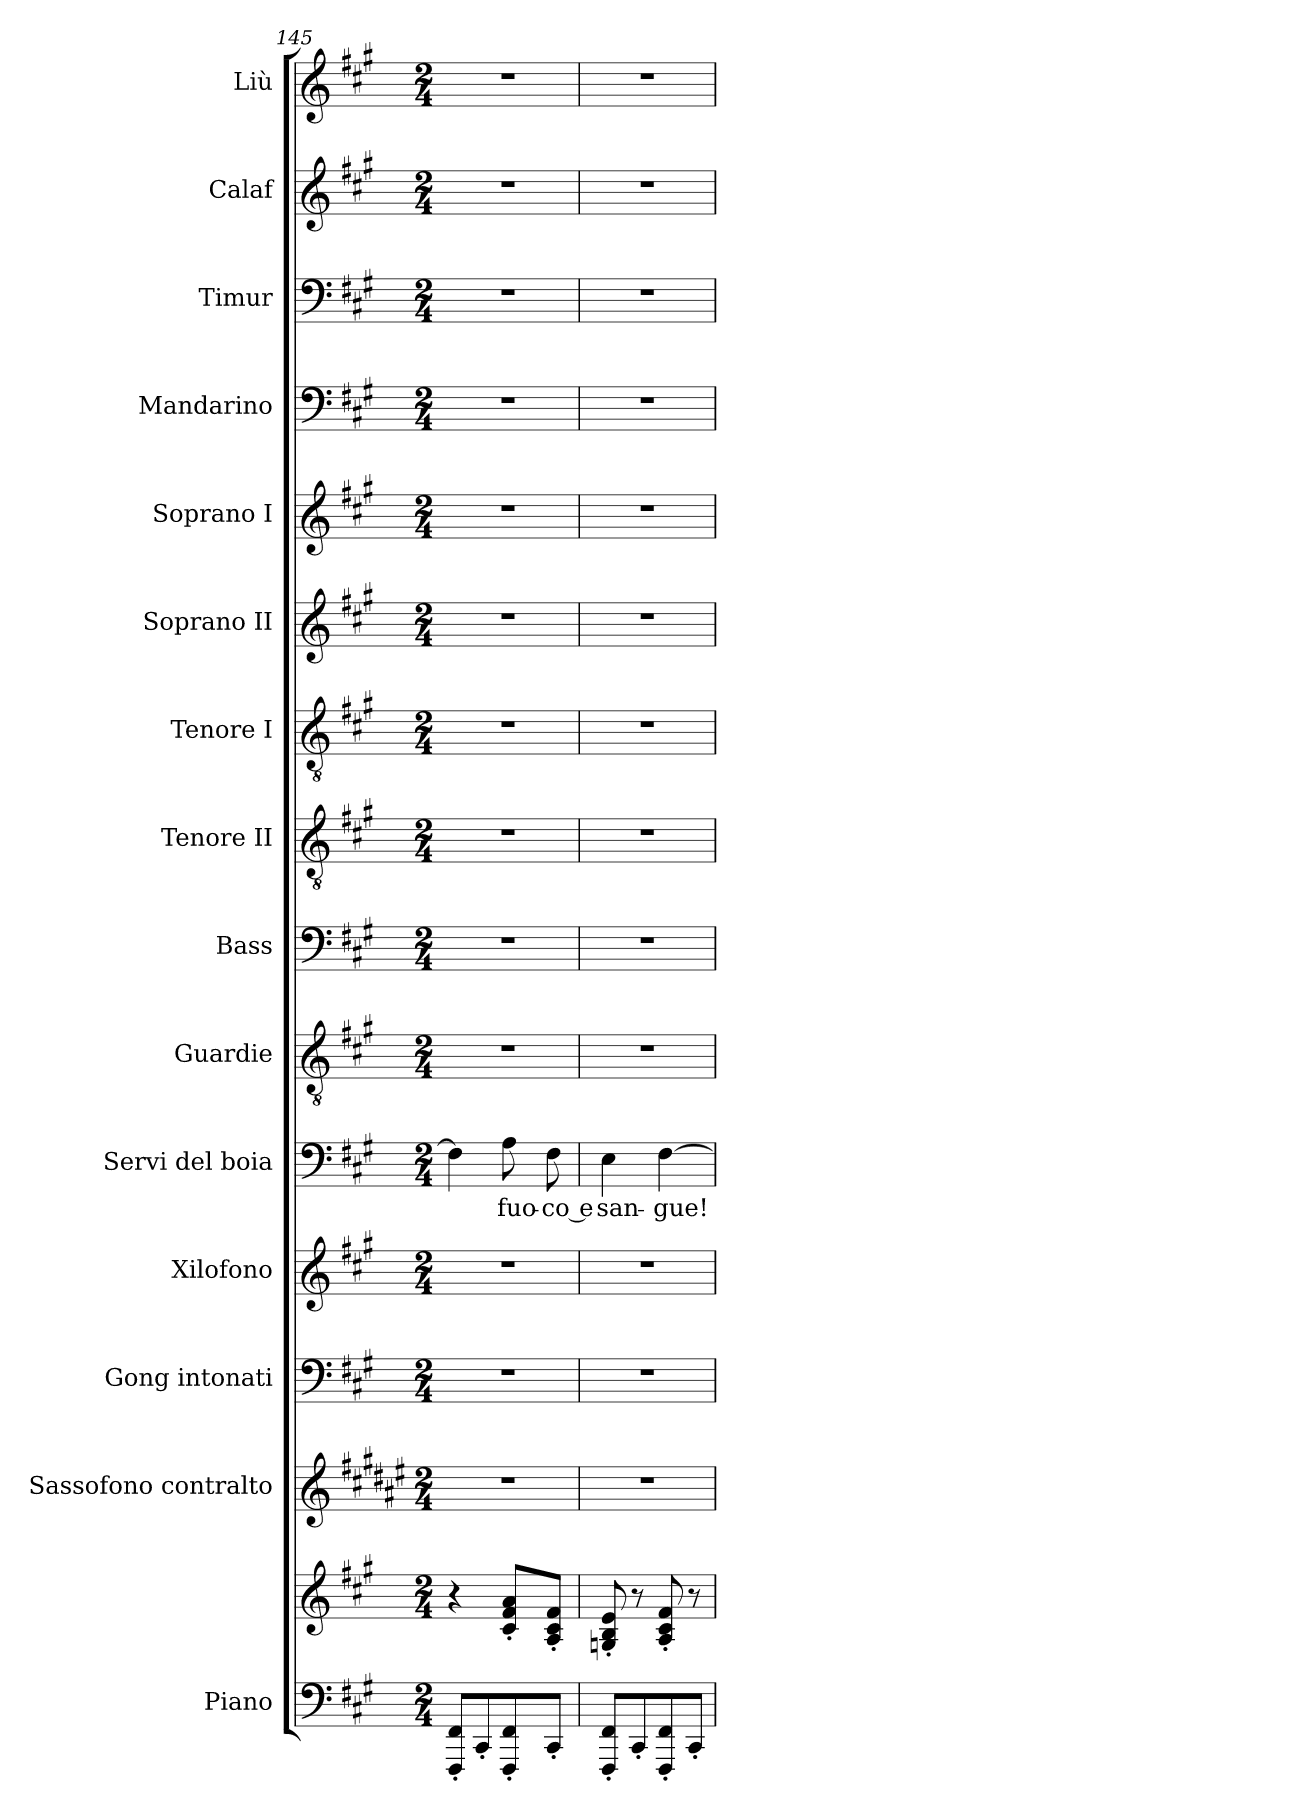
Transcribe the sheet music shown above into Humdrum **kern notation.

**kern	**kern	**kern	**kern	**kern	**kern	**text	**kern	**kern	**kern	**kern	**kern	**kern	**kern	**kern	**kern	**kern
*part15	*part15	*part14	*part13	*part12	*part11	*part11	*part10	*part9	*part8	*part7	*part6	*part5	*part4	*part3	*part2	*part1
*staff16	*staff15	*staff14	*staff13	*staff12	*staff11	*staff11	*staff10	*staff9	*staff8	*staff7	*staff6	*staff5	*staff4	*staff3	*staff2	*staff1
*I"Piano	*	*I"Sassofono contralto	*I"Gong intonati	*I"Xilofono	*I"Servi del boia	*	*I"Guardie	*I"Bass	*I"Tenore II	*I"Tenore I	*I"Soprano II	*I"Soprano I	*I"Mandarino	*I"Timur	*I"Calaf	*I"Liù
*I'Pno.	*	*	*I'Gong int.	*I'Xil.	*I'Ser.B.	*	*I'G.	*I'B.	*I'T. II	*I'T. I	*I'S. II	*I'S. I	*I'M.	*I'T.	*I'C.	*I'L.
*clefF4	*clefG2	*clefG2	*clefF4	*clefG2	*clefF4	*	*clefGv2	*clefF4	*clefGv2	*clefGv2	*clefG2	*clefG2	*clefF4	*clefF4	*clefG2	*clefG2
*	*	*ITrd5c9	*	*ITrd-7c-12	*	*	*	*	*	*	*	*	*	*	*	*
*k[f#c#g#]	*k[f#c#g#]	*k[f#c#g#]	*k[f#c#g#]	*k[f#c#g#]	*k[f#c#g#]	*	*k[f#c#g#]	*k[f#c#g#]	*k[f#c#g#]	*k[f#c#g#]	*k[f#c#g#]	*k[f#c#g#]	*k[f#c#g#]	*k[f#c#g#]	*k[f#c#g#]	*k[f#c#g#]
*M2/4	*M2/4	*M2/4	*M2/4	*M2/4	*M2/4	*	*M2/4	*M2/4	*M2/4	*M2/4	*M2/4	*M2/4	*M2/4	*M2/4	*M2/4	*M2/4
=145	=145	=145	=145	=145	=145	=145	=145	=145	=145	=145	=145	=145	=145	=145	=145	=145
8FFF#/' 8FF#/'L	4r	2r	2r	2r	4F#\]	.	2r	2r	2r	2r	2r	2r	2r	2r	2r	2r
8CC#'/	.	.	.	.	.	.	.	.	.	.	.	.	.	.	.	.
!	!	!	!	!	!	!LO:LY:b	!	!	!	!	!	!	!	!	!	!
8FFF#/' 8FF#/'	8c#/' 8f#/' 8a/'L	.	.	.	8A\	fuo-	.	.	.	.	.	.	.	.	.	.
!	!	!	!	!	!	!LO:LY:b	!	!	!	!	!	!	!	!	!	!
8CC#'/J	8A/' 8c#/' 8f#/'J	.	.	.	8F#\	-co e	.	.	.	.	.	.	.	.	.	.
=146	=146	=146	=146	=146	=146	=146	=146	=146	=146	=146	=146	=146	=146	=146	=146	=146
!	!	!	!	!	!	!LO:LY:b	!	!	!	!	!	!	!	!	!	!
8FFF#/' 8FF#/'L	8Gn/' 8B/' 8e/'	2r	2r	2r	4E\	san-	2r	2r	2r	2r	2r	2r	2r	2r	2r	2r
8CC#'/	8r	.	.	.	.	.	.	.	.	.	.	.	.	.	.	.
!	!	!	!	!	!	!LO:LY:b	!	!	!	!	!	!	!	!	!	!
8FFF#/' 8FF#/'	8A/' 8c#/' 8f#/'	.	.	.	[4F#\	-gue!	.	.	.	.	.	.	.	.	.	.
8CC#'/J	8r	.	.	.	.	.	.	.	.	.	.	.	.	.	.	.
=	=	=	=	=	=	=	=	=	=	=	=	=	=	=	=	=
*-	*-	*-	*-	*-	*-	*-	*-	*-	*-	*-	*-	*-	*-	*-	*-	*-
